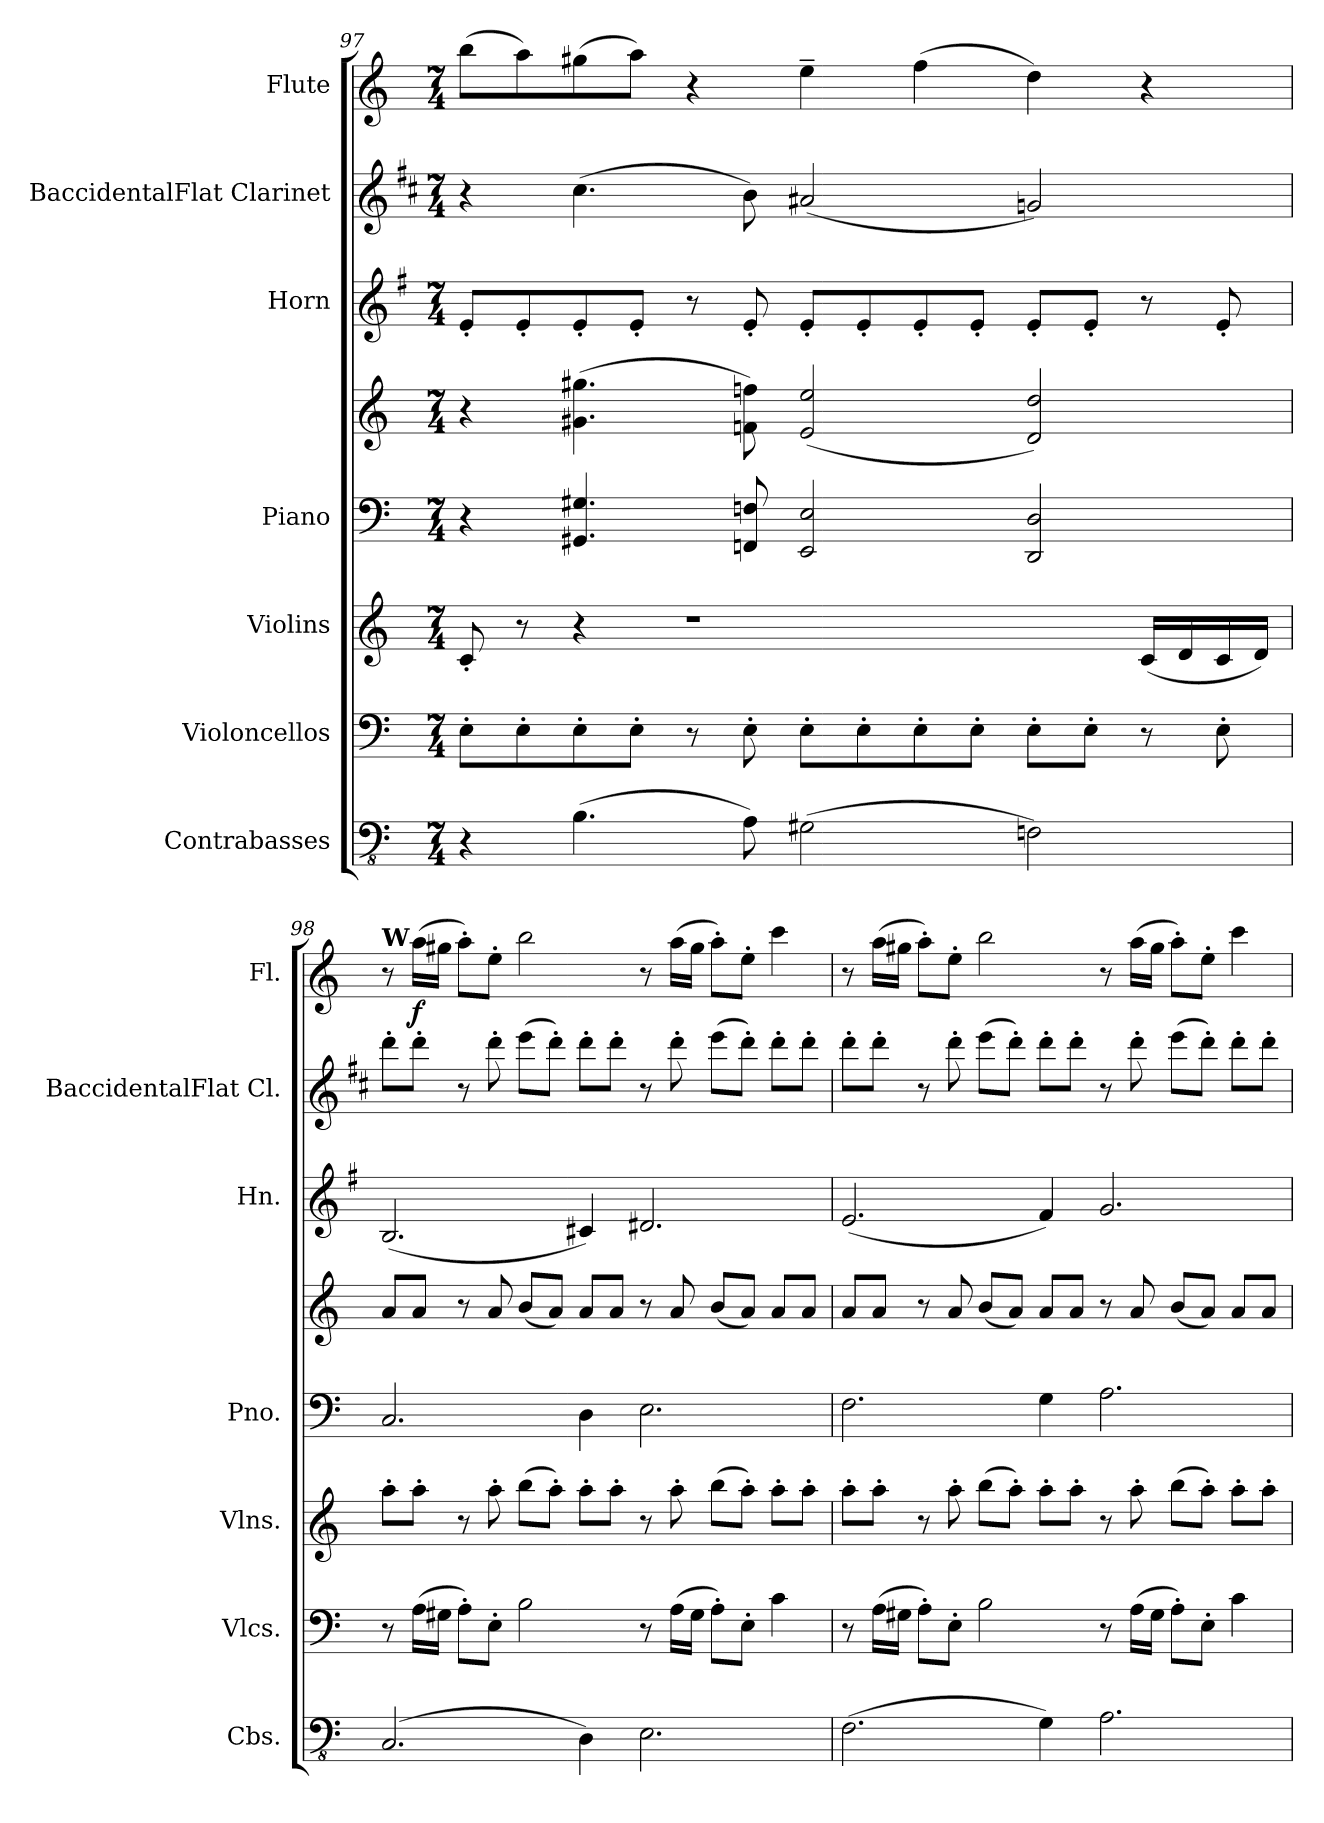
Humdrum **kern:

**kern	**kern	**kern	**kern	**kern	**kern	**kern	**kern	**dynam
*part7	*part6	*part5	*part4	*part4	*part3	*part2	*part1	*part1
*staff8	*staff7	*staff6	*staff5	*staff4	*staff3	*staff2	*staff1	*staff1
*I"Contrabasses	*I"Violoncellos	*I"Violins	*I"Piano	*	*I"Horn	*I"BaccidentalFlat Clarinet	*I"Flute	*
*I'Cbs.	*I'Vlcs.	*I'Vlns.	*I'Pno.	*	*I'Hn.	*I'BaccidentalFlat Cl.	*I'Fl.	*
*clefFv4	*clefF4	*clefG2	*clefF4	*clefG2	*clefG2	*clefG2	*clefG2	*
*	*	*	*	*	*ITrd4c7	*ITrd1c2	*	*
*k[]	*k[]	*k[]	*k[]	*k[]	*k[]	*k[]	*k[]	*
*M7/4	*M7/4	*M7/4	*M7/4	*M7/4	*M7/4	*M7/4	*M7/4	*
=97	=97	=97	=97	=97	=97	=97	=97	=97
4r	8E'\L	8c'/	4r	4r	8A'/L	4r	(8bb\L	.
.	8E'\	8r	.	.	8A'/	.	8aa\)	.
(4.BB\	8E'\	4r	4.GG#X/ 4.G#X/	(4.g#X\ 4.gg#X\	8A'/	(4.b\	(8gg#X\	.
.	8E'\J	.	.	.	8A'/J	.	8aa\J)	.
.	8r	1r	.	.	8r	.	4r	.
8AA\)	8E'\	.	8FFn/ 8Fn/	8fn\ 8ffn\)	8A'/	8a\)	.	.
(2GG#X\	8E'\L	.	2EE/ 2E/	(2e/ 2ee/	8A'/L	(2g#X/	4ee~\	.
.	8E'\	.	.	.	8A'/	.	.	.
.	8E'\	.	.	.	8A'/	.	(4ff\	.
.	8E'\J	.	.	.	8A'/J	.	.	.
2FFn\)	8E'\L	.	2DD/ 2D/	2d/ 2dd/)	8A'/L	2fn/)	4dd\)	.
.	8E'\J	.	.	.	8A'/J	.	.	.
.	8r	(16c/LL	.	.	8r	.	4r	.
.	.	16d/	.	.	.	.	.	.
.	8E'\	16c/	.	.	8A'/	.	.	.
.	.	16d/JJ)	.	.	.	.	.	.
!!LO:PB:g=z
=98	=98	=98	=98	=98	=98	=98	=98	=98
!	!	!	!	!	!	!	!LO:TX:a:B:t=W	!
(2.CC/	8r	8aa'\L	2.C/	8a/L	(2.E/	8ccc'\L	8r	.
!	!	!	!	!	!	!	!	!LO:DY:b
.	(16A\LL	8aa'\J	.	8a/J	.	8ccc'\J	(16aa\LL	f
.	16G#X\JJ	.	.	.	.	.	16gg#X\JJ	.
.	8A'\L)	8r	.	8r	.	8r	8aa'\L)	.
.	8E'\J	8aa'\	.	8a/	.	8ccc'\	8ee'\J	.
.	2B\	(8bb\L	.	(8b/L	.	(8ddd\L	2bb\	.
.	.	8aa'\J)	.	8a/J)	.	8ccc'\J)	.	.
4DD\)	.	8aa'\L	4D\	8a/L	4F#X/)	8ccc'\L	.	.
.	.	8aa'\J	.	8a/J	.	8ccc'\J	.	.
2.EE\	8r	8r	2.E\	8r	2.G#X/	8r	8r	.
.	(16A\LL	8aa'\	.	8a/	.	8ccc'\	(16aa\LL	.
.	16G#\JJ	.	.	.	.	.	16gg#\JJ	.
.	8A'\L)	(8bb\L	.	(8b/L	.	(8ddd\L	8aa'\L)	.
.	8E'\J	8aa'\J)	.	8a/J)	.	8ccc'\J)	8ee'\J	.
.	4c\	8aa'\L	.	8a/L	.	8ccc'\L	4ccc\	.
.	.	8aa'\J	.	8a/J	.	8ccc'\J	.	.
=99	=99	=99	=99	=99	=99	=99	=99	=99
(2.FF\	8r	8aa'\L	2.F\	8a/L	(2.A/	8ccc'\L	8r	.
.	(16A\LL	8aa'\J	.	8a/J	.	8ccc'\J	(16aa\LL	.
.	16G#X\JJ	.	.	.	.	.	16gg#X\JJ	.
.	8A'\L)	8r	.	8r	.	8r	8aa'\L)	.
.	8E'\J	8aa'\	.	8a/	.	8ccc'\	8ee'\J	.
.	2B\	(8bb\L	.	(8b/L	.	(8ddd\L	2bb\	.
.	.	8aa'\J)	.	8a/J)	.	8ccc'\J)	.	.
4GG\)	.	8aa'\L	4G\	8a/L	4B/)	8ccc'\L	.	.
.	.	8aa'\J	.	8a/J	.	8ccc'\J	.	.
2.AA\	8r	8r	2.A\	8r	2.c/	8r	8r	.
.	(16A\LL	8aa'\	.	8a/	.	8ccc'\	(16aa\LL	.
.	16G#\JJ	.	.	.	.	.	16gg#\JJ	.
.	8A'\L)	(8bb\L	.	(8b/L	.	(8ddd\L	8aa'\L)	.
.	8E'\J	8aa'\J)	.	8a/J)	.	8ccc'\J)	8ee'\J	.
.	4c\	8aa'\L	.	8a/L	.	8ccc'\L	4ccc\	.
.	.	8aa'\J	.	8a/J	.	8ccc'\J	.	.
=	=	=	=	=	=	=	=	=
*-	*-	*-	*-	*-	*-	*-	*-	*-
